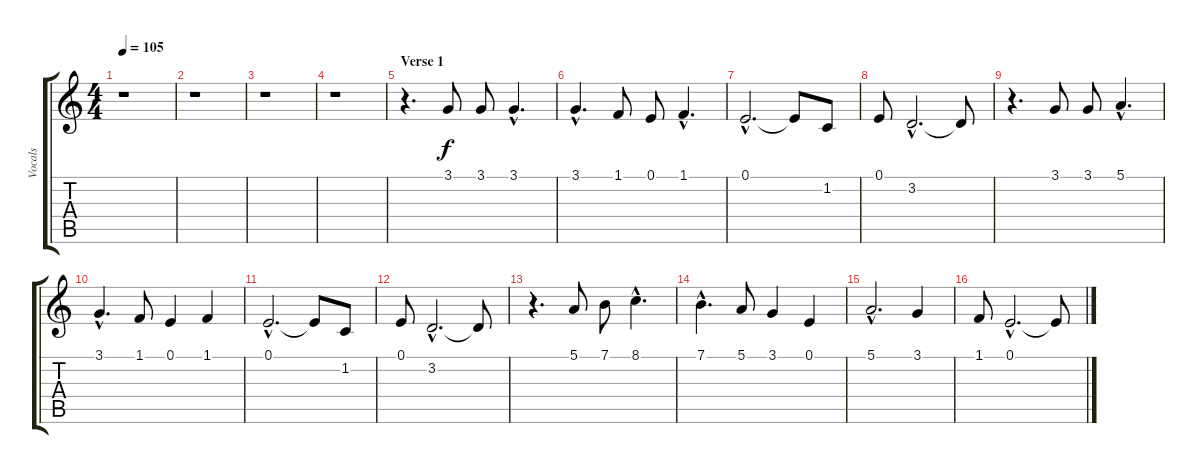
\track ("Vocals" "Vocals") {instrument tenorsax}
\staff {score tabs}
\tuning (E4 B3 G3 D3 A2 E2) {hide}
\ts (4 4)
\tempo 105
\clef g2
\ks c
r.1{dy f instrument tenorsax} |
r.1 |
r.1 |
r.1 |
\section ("" "Verse 1")
r.4{d} 3.1.8 3.1.8 3.1{hac}.4{d} |
3.1{hac}.4{d} 1.1.8 0.1.8 1.1{hac}.4{d} |
0.1{hac}.2{d} 0.1{t}.8 1.2.8 |
0.1.8 3.2{hac}.2{d} 3.2{t}.8 |
r.4{d} 3.1.8 3.1.8 5.1{hac}.4{d} |
3.1{hac}.4{d} 1.1.8 0.1.4 1.1.4 |
0.1{hac}.2{d} 0.1{t}.8 1.2.8 |
0.1.8 3.2{hac}.2{d} 3.2{t}.8 |
r.4{d} 5.1.8 7.1.8 8.1{hac}.4{d} |
7.1{hac}.4{d} 5.1.8 3.1.4 0.1.4 |
5.1{hac}.2{d} 3.1.4 |
1.1.8 0.1{hac}.2{d} 0.1{t}.8
